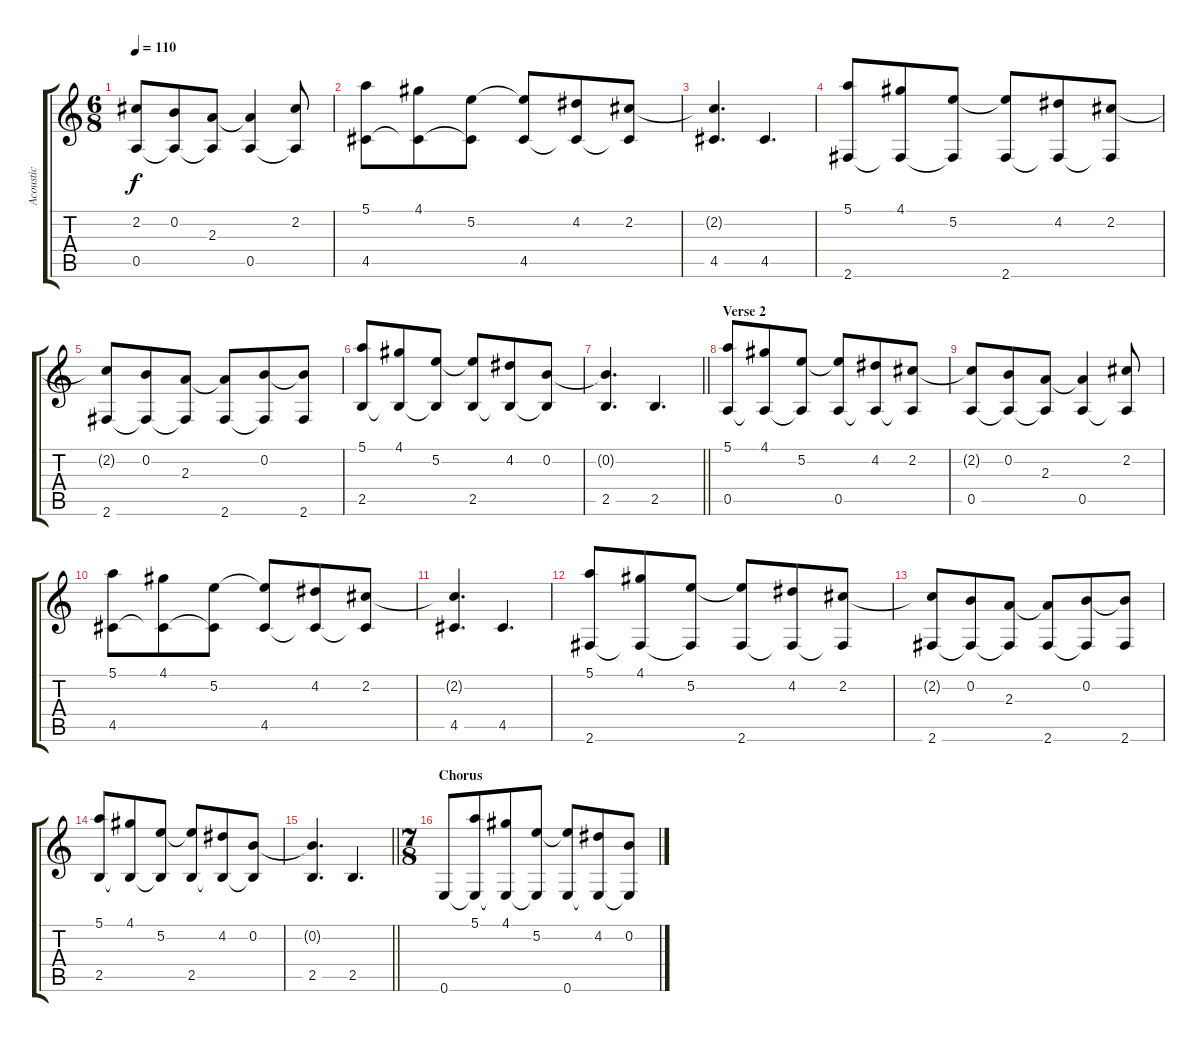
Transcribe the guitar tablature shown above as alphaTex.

\track ("Acoustic" "Acoustic") {instrument acousticguitarsteel}
\staff {score tabs}
\tuning (E4 B3 G3 D3 A2 E2) {hide}
\ts (6 8)
\tempo 110
\clef g2
\ks c
(2.2{t} 0.5).8{dy f} (0.2 0.5{t}).8 (2.3 0.5{t}).8 (2.3{t} 0.5).4 (2.2 0.5{t}).8 |
(5.1 4.5).8 (4.1 4.5{t}).8 (5.2 4.5{t}).8 (5.2{t} 4.5).8 (4.2 4.5{t}).8 (2.2 4.5{t}).8 |
(2.2{t} 4.5).4{d} 4.5.4{d} |
(5.1 2.6).8 (4.1 2.6{t}).8 (5.2 2.6{t}).8 (5.2{t} 2.6).8 (4.2 2.6{t}).8 (2.2 2.6{t}).8 |
(2.2{t} 2.6).8 (0.2 2.6{t}).8 (2.3 2.6{t}).8 (2.3{t} 2.6).8 (0.2 2.6{t}).8 (0.2{t} 2.6).8 |
(5.1 2.5).8 (4.1 2.5{t}).8 (5.2 2.5{t}).8 (5.2{t} 2.5).8 (4.2 2.5{t}).8 (0.2 2.5{t}).8 |
\barLineRight lightlight
(0.2{t} 2.5).4{d} 2.5.4{d} |
\section ("" "Verse 2")
(5.1 0.5).8 (4.1 0.5{t}).8 (5.2 0.5{t}).8 (5.2{t} 0.5).8 (4.2 0.5{t}).8 (2.2 0.5{t}).8 |
(2.2{t} 0.5).8 (0.2 0.5{t}).8 (2.3 0.5{t}).8 (2.3{t} 0.5).4 (2.2 0.5{t}).8 |
(5.1 4.5).8 (4.1 4.5{t}).8 (5.2 4.5{t}).8 (5.2{t} 4.5).8 (4.2 4.5{t}).8 (2.2 4.5{t}).8 |
(2.2{t} 4.5).4{d} 4.5.4{d} |
(5.1 2.6).8 (4.1 2.6{t}).8 (5.2 2.6{t}).8 (5.2{t} 2.6).8 (4.2 2.6{t}).8 (2.2 2.6{t}).8 |
(2.2{t} 2.6).8 (0.2 2.6{t}).8 (2.3 2.6{t}).8 (2.3{t} 2.6).8 (0.2 2.6{t}).8 (0.2{t} 2.6).8 |
(5.1 2.5).8 (4.1 2.5{t}).8 (5.2 2.5{t}).8 (5.2{t} 2.5).8 (4.2 2.5{t}).8 (0.2 2.5{t}).8 |
\barLineRight lightlight
(0.2{t} 2.5).4{d} 2.5.4{d} |
\ts (7 8)
\section ("" "Chorus")
0.6.8 (5.1 0.6{t}).8 (4.1 0.6{t}).8 (5.2 0.6{t}).8 (5.2{t} 0.6).8 (4.2 0.6{t}).8 (0.2 0.6{t}).8
